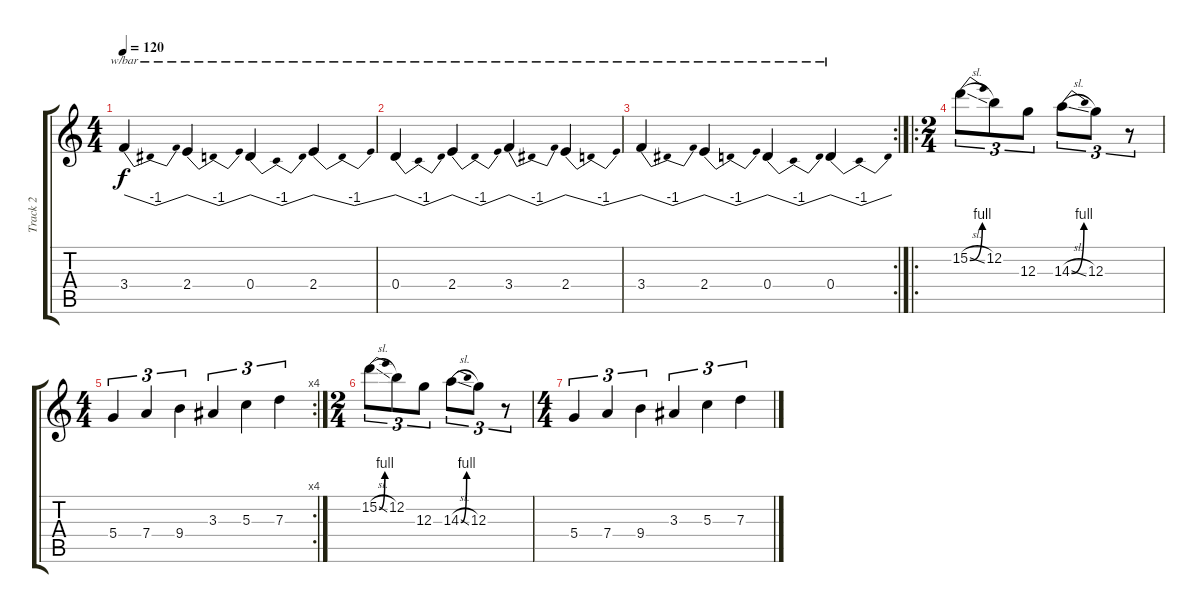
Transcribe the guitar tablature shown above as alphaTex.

\track ("Track 2" "Track 2") {instrument overdrivenguitar}
\staff {score tabs}
\tuning (E4 B3 G3 D3 A2 E2) {hide}
\ts (4 4)
\tempo 120
\clef g2
\ks c
3.4.4{tbe (dip default 0 0 30 -4 60 0) dy f} 2.4.4{tbe (dip default 0 0 30 -4 60 0)} 0.4.4{tbe (dip default 0 0 30 -4 60 0)} 2.4.4{tbe (dip default 0 0 30 -4 60 0)} |
0.4.4{tbe (dip default 0 0 30 -4 60 0)} 2.4.4{tbe (dip default 0 0 30 -4 60 0)} 3.4.4{tbe (dip default 0 0 30 -4 60 0)} 2.4.4{tbe (dip default 0 0 30 -4 60 0)} |
\rc 2
3.4.4{tbe (dip default 0 0 30 -4 60 0)} 2.4.4{tbe (dip default 0 0 30 -4 60 0)} 0.4.4{tbe (dip default 0 0 30 -4 60 0)} 0.4.4{tbe (dip default 0 0 30 -4 60 0)} |
\ro
\ts (2 4)
15.2{be (bend 0 0 60 4) sl}.8{tu (3 2)} 12.2.8{tu (3 2)} 12.3.8{tu (3 2)} 14.3{be (bend 0 0 60 4) sl}.8{tu (3 2)} 12.3.8{tu (3 2)} r.8{tu (3 2)} |
\rc 4
\ts (4 4)
5.4.4{tu (3 2)} 7.4.4{tu (3 2)} 9.4.4{tu (3 2)} 3.3.4{tu (3 2)} 5.3.4{tu (3 2)} 7.3.4{tu (3 2)} |
\ts (2 4)
15.2{be (bend 0 0 60 4) sl}.8{tu (3 2)} 12.2.8{tu (3 2)} 12.3.8{tu (3 2)} 14.3{be (bend 0 0 60 4) sl}.8{tu (3 2)} 12.3.8{tu (3 2)} r.8{tu (3 2)} |
\ts (4 4)
5.4.4{tu (3 2)} 7.4.4{tu (3 2)} 9.4.4{tu (3 2)} 3.3.4{tu (3 2)} 5.3.4{tu (3 2)} 7.3.4{tu (3 2)}
